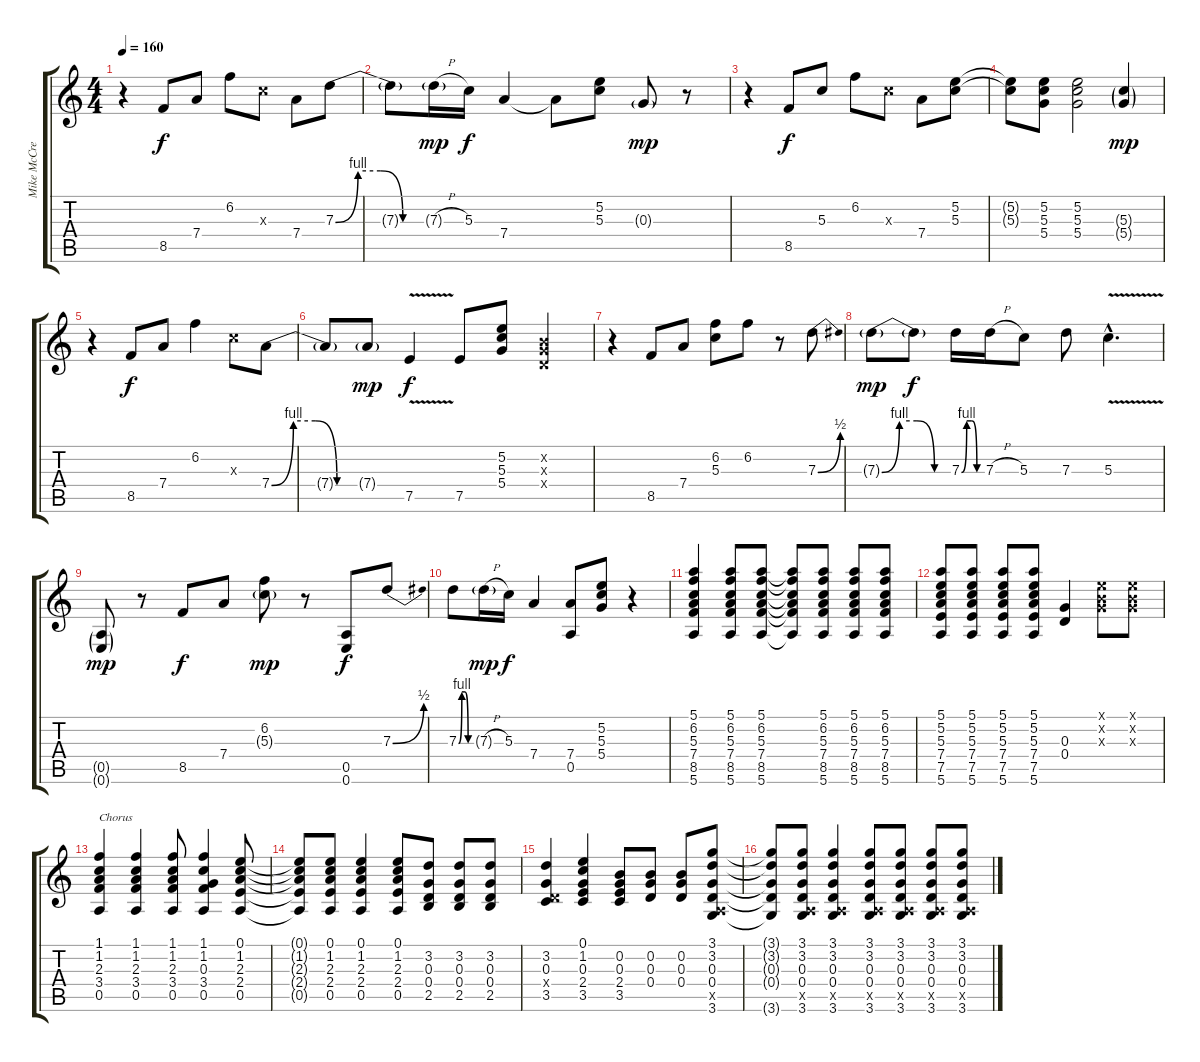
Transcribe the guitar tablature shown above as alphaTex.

\track ("Mike McCready" "Mike McCre") {instrument distortionguitar}
\staff {score tabs}
\tuning (E4 B3 G3 D3 A2 E2) {hide}
\ts (4 4)
\tempo 160
\clef g2
\ks c
r.4{dy f} 8.5.8 7.4.8 6.2.8 5.3{x}.8 7.4.8 7.3{be (custom 0 0 15 4 30 4 45 0 60 0)}.8 |
7.3{t}.8 7.3{h g}.16{dy mp} 5.3.16{dy f} 7.4.4 7.4{t}.8 (5.2 5.3).8 0.3{g}.8{dy mp} r.8 |
r.4 8.5.8{dy f} 5.3.8 6.2.8 5.3{x}.8 7.4.8 (5.2 5.3).8 |
(5.2{t} 5.3{t}).8 (5.2 5.3 5.4).8 (5.2 5.3 5.4).2 (5.3{g} 5.4{g}).4{dy mp} |
r.4 8.5.8{dy f} 7.4.8 6.2.4 5.3{x}.8 7.4{be (custom 0 0 15 4 30 4 45 0 60 0)}.8 |
7.4{t}.8 7.4{g}.8{dy mp} 7.5{v}.4{dy f} 7.5.8 (5.2 5.3 5.4).8 (0.2{x} 0.3{x} 0.4{x}).4 |
r.4 8.5.8 7.4.8 (6.2 5.3).8 6.2.8 r.8 7.3{be (bend 0 0 60 2)}.8 |
7.3{be (custom 0 0 15 4 30 4 45 0 60 0) g}.8{dy mp} 7.3{t}.8{dy f} 7.3{be (custom 0 0 15 4 30 4 45 0 60 0)}.16 7.3{h}.16 5.3.8 7.3.8 5.3{v hac}.4{d} |
(0.5{g} 0.6{g}).8{dy mp} r.8 8.5.8{dy f} 7.4.8 (6.2 5.3{g}).8{dy mp} r.8 (0.5 0.6).8{dy f} 7.3{be (bend 0 0 60 2)}.8 |
7.3{be (custom 0 0 15 4 30 4 45 0 60 0)}.8 7.3{h g}.16{dy mp} 5.3.16{dy f} 7.4.4 (7.4 0.5).8 (5.2 5.3 5.4).8 r.4 |
(5.1 6.2 5.3 7.4 8.5 5.6).4 (5.1 6.2 5.3 7.4 8.5 5.6).8 (5.1 6.2 5.3 7.4 8.5 5.6).8 (5.1{t} 6.2{t} 5.3{t} 7.4{t} 8.5{t} 5.6{t}).8 (5.1 6.2 5.3 7.4 8.5 5.6).8 (5.1 6.2 5.3 7.4 8.5 5.6).8 (5.1 6.2 5.3 7.4 8.5 5.6).8 |
(5.1 5.2 5.3 7.4 7.5 5.6).8 (5.1 5.2 5.3 7.4 7.5 5.6).8 (5.1 5.2 5.3 7.4 7.5 5.6).8 (5.1 5.2 5.3 7.4 7.5 5.6).8 (0.3 0.4).4 (0.1{x} 0.2{x} 0.3{x}).8 (0.1{x} 0.2{x} 0.3{x}).8 |
(1.1 1.2 2.3 3.4 0.5).4{txt "Chorus"} (1.1 1.2 2.3 3.4 0.5).4 (1.1 1.2 2.3 3.4 0.5).8 (1.1 1.2 0.3 3.4 0.5).4 (0.1 1.2 2.3 2.4 0.5).8 |
(0.1{t} 1.2{t} 2.3{t} 2.4{t} 0.5{t}).8 (0.1 1.2 2.3 2.4 0.5).8 (0.1 1.2 2.3 2.4 0.5).4 (0.1 1.2 2.3 2.4 0.5).8 (3.2 0.3 0.4 2.5).8 (3.2 0.3 0.4 2.5).8 (3.2 0.3 0.4 2.5).8 |
(3.2 0.3 0.4{x} 3.5).4 (0.1 1.2 0.3 2.4 3.5).4 (0.2 0.3 2.4 3.5).8 (0.2 0.3 0.4).8 (0.2 0.3 0.4).8 (3.1 3.2 0.3 0.4 0.5{x} 3.6).8 |
(3.1{t} 3.2{t} 0.3{t} 0.4{t} 3.6{t}).8 (3.1 3.2 0.3 0.4 0.5{x} 3.6).8 (3.1 3.2 0.3 0.4 0.5{x} 3.6).4 (3.1 3.2 0.3 0.4 0.5{x} 3.6).8 (3.1 3.2 0.3 0.4 0.5{x} 3.6).8 (3.1 3.2 0.3 0.4 0.5{x} 3.6).8 (3.1 3.2 0.3 0.4 0.5{x} 3.6).8
